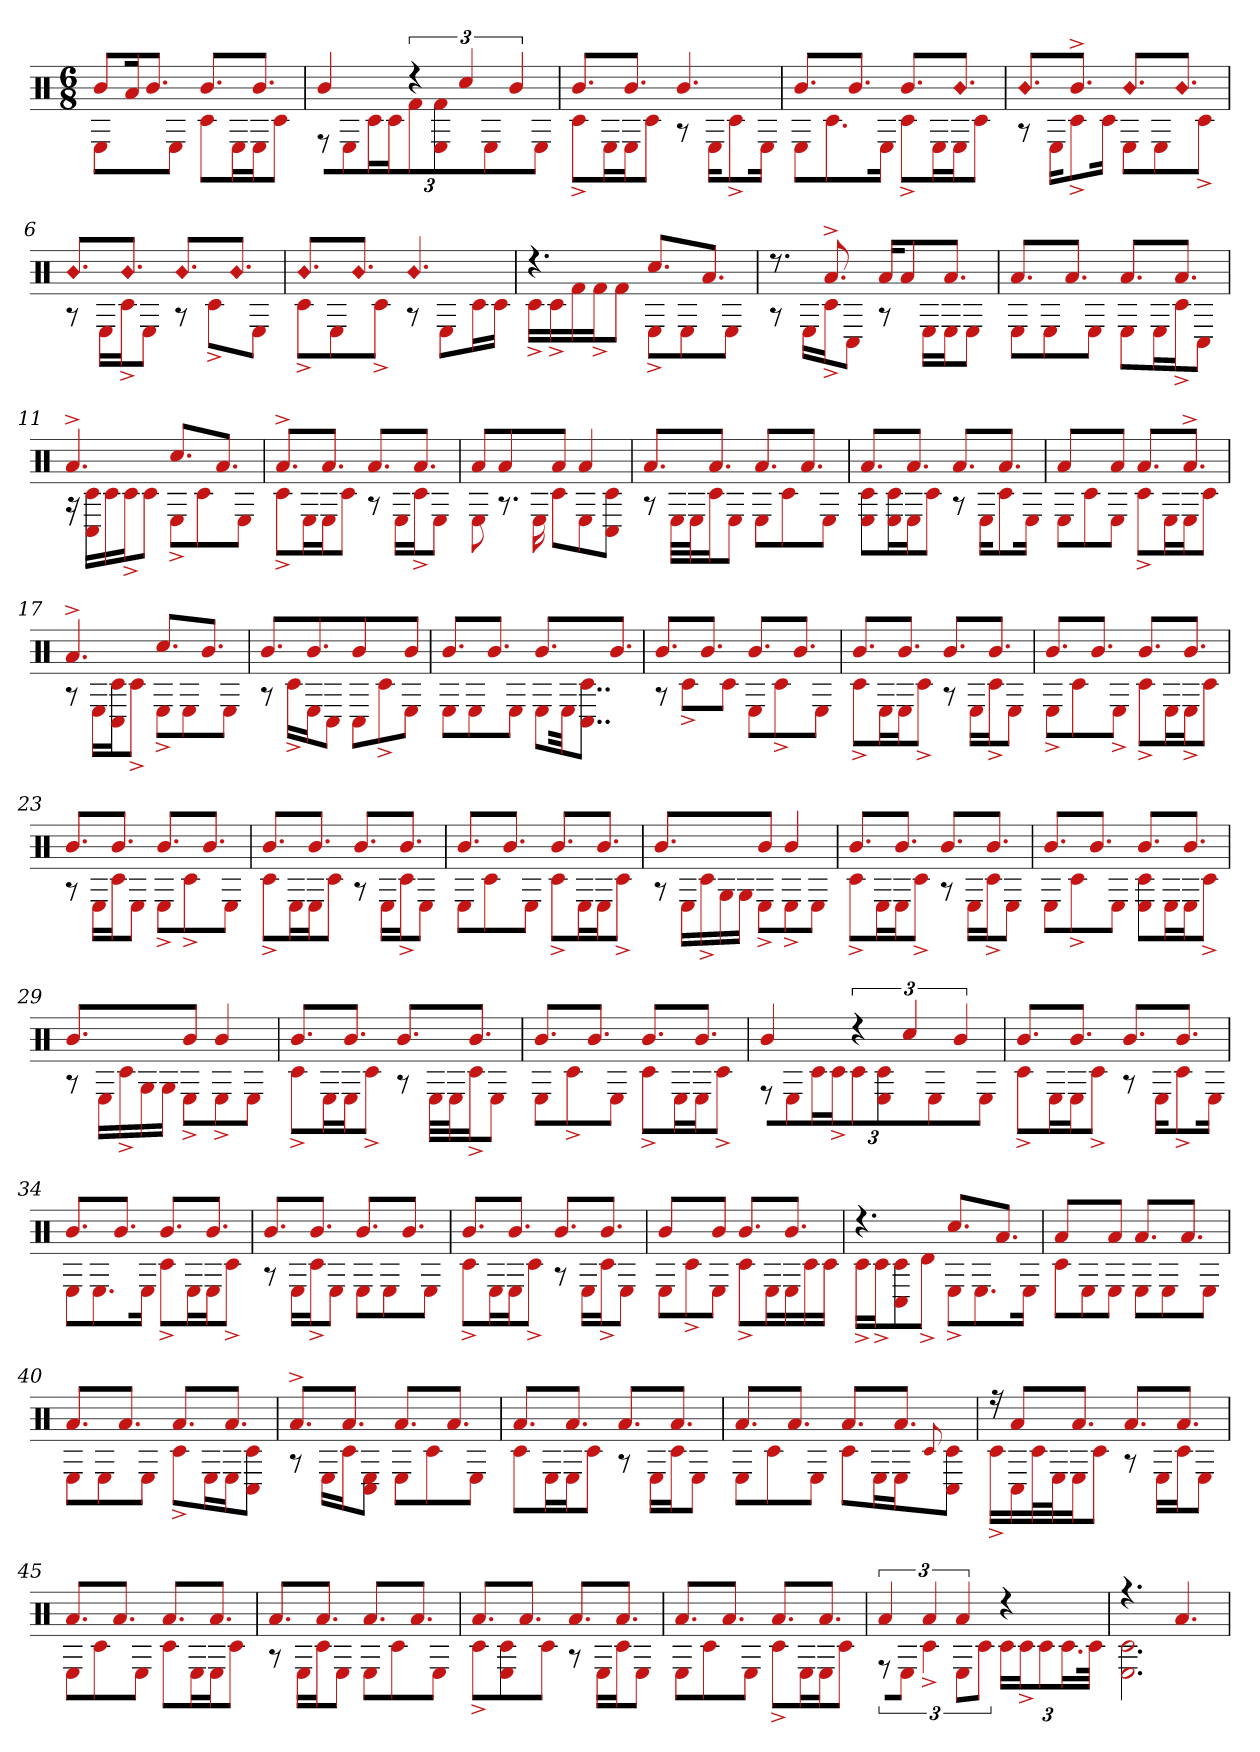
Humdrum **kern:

**kern
*part1
*staff1
*clefX
*k[]
*M6/8
=1
*^
8bL	4E
16ak	.
8.bJ	.
.	8EJ
8.bL	8c#L
.	16EL
8.bJ	16EJ
.	8c#J
=2	=2
4b	12r
.	12EL
.	24c#L
.	24c#JJ
6r	12f#J
.	6f# 6E
6cc#	.
.	6E
6b	.
.	12EJ
=3	=3
8.bL	8c#^L
.	16EL
8.bJ	16EJ
.	8c#J
4.b	8r
.	16EKL
.	8c#^
.	16EJk
=4	=4
8.bL	8EL
.	8.c#
8.bJ	.
.	16EJk
8.bL	8c#^L
.	16EL
!LO:N:head=diamond	!
8.bJ	16EJ
.	8c#J
=5	=5
!LO:N:head=diamond	!
8.bL	8r
.	16EKL
8.b^J	8c#^
.	16c#Jk
!LO:N:head=diamond	!
8.bL	8EL
.	8E
!LO:N:head=diamond	!
8.bJ	.
.	8c#^J
=6	=6
!LO:N:head=diamond	!
8.bL	8r
.	16ELL
!LO:N:head=diamond	!
8.bJ	16c#^J
.	8EJ
!LO:N:head=diamond	!
8.bL	8r
.	8c#^L
!LO:N:head=diamond	!
8.bJ	.
.	8EJ
=7	=7
!LO:N:head=diamond	!
8.bL	8c#^L
.	8E
!LO:N:head=diamond	!
8.bJ	.
.	8c#^J
!LO:N:head=diamond	!
4.b	8r
.	8EL
.	16c#L
.	16c#JJ
=8	=8
4.r	16c#^LL
.	16c#^
.	16f#
.	16f#^J
.	8f#J
8.cc#L	8E^L
.	8E
8.aJ	.
.	8EJ
=9	=9
8.r	8r
.	16ELL
8.a^	16c#^J
.	8C#J
16aKL	8r
8a	.
.	16ELL
8.aJ	16EJ
.	8EJ
=10	=10
8.aL	8EL
.	8E
8.aJ	.
.	8EJ
8.aL	8EL
.	16EL
8.aJ	16c#^J
.	8C#J
=11	=11
4.a^	16r
.	16c# 16C#LL
.	16c#
.	16c#^J
.	8c#J
8.cc#L	8E^L
.	8c#
8.aJ	.
.	8EJ
=12	=12
8.a^L	8c#^L
.	16EL
8.aJ	16EJ
.	8c#J
8.aL	8r
.	16ELL
8.aJ	16c#^J
.	8EJ
=13	=13
8aJ	8E
4a	8.r
.	16E
8aJ	8c#L
4a	8E
.	8C# 8c#J
=14	=14
8.aL	8r
.	32ELLL
.	32EJ
8.aJ	16c#J
.	8EJ
8.aL	8EL
.	8c#
8.aJ	.
.	8EJ
=15	=15
8.aL	8E 8c#L
.	16E 16c#L
8.aJ	16EJ
.	8c#J
8.aL	8r
.	16EKL
8.aJ	8c#
.	16EJk
=16	=16
4a	8EL
.	8c#
8aJ	8EJ
8.aL	8c#^L
.	16EL
8.a^J	16EJ
.	8c#J
=17	=17
4.a^	8r
.	16ELL
.	16C# 16c#J
.	8c#^J
8.cc#L	8E^L
.	8E
8.bJ	.
.	8EJ
=18	=18
8.bL	8r
.	16c#^LL
8.bJ	16EJ
.	8C#J
4b	8C#L
.	8c#^
8bJ	8EJ
=19	=19
8.bL	8EL
.	8E
8.bJ	.
.	8EJ
8.bL	8EL
.	32Ekk
.	8..C# 8..c#J
8.bJ	.
=20	=20
8.bL	8r
.	8c#^L
8.bJ	.
.	8c#J
8.bL	8EL
.	8c#^
8.bJ	.
.	8EJ
=21	=21
8.bL	8c#^L
.	16EL
8.bJ	16EJ
.	8c#^J
8.bL	8r
.	16ELL
8.bJ	16c#^J
.	8EJ
=22	=22
8.bL	8E^L
.	8c#
8.bJ	.
.	8E^J
8.bL	8c#^L
.	16EL
8.bJ	16E^J
.	8c#J
=23	=23
8.bL	8r
.	16ELL
8.bJ	16c#J
.	8EJ
8.bL	8E^L
.	8c#^
8.bJ	.
.	8EJ
=24	=24
8.bL	8c#^L
.	16EL
8.bJ	16EJ
.	8c#J
8.bL	8r
.	16ELL
8.bJ	16c#^J
.	8EJ
=25	=25
8.bL	8EL
.	8c#
8.bJ	.
.	8EJ
8.bL	8c#^L
.	16EL
8.bJ	16EJ
.	8c#^J
=26	=26
4.b	8r
.	16ELL
.	16c#^
.	16G
.	16GJJ
8bJ	8E^L
4b	8E^
.	8EJ
=27	=27
8.bL	8c#^L
.	16EL
8.bJ	16EJ
.	8c#^J
8.bL	8r
.	16ELL
8.bJ	16c#^J
.	8EJ
=28	=28
8.bL	8EL
.	8c#^
8.bJ	.
.	8EJ
8.bL	8E 8c#L
.	16EL
8.bJ	16EJ
.	8c#^J
=29	=29
4.b	8r
.	16ELL
.	16c#^
.	16G
.	16GJJ
8bJ	8E^L
4b	8E^
.	8EJ
=30	=30
8.bL	8c#^L
.	16EL
8.bJ	16EJ
.	8c#^J
8.bL	8r
.	32ELLL
.	32EJ
8.bJ	16c#^J
.	8EJ
=31	=31
8.bL	8EL
.	8c#^
8.bJ	.
.	8EJ
8.bL	8c#^L
.	16EL
8.bJ	16EJ
.	8c#^J
=32	=32
4b	12r
.	12EL
.	24c#L
.	24c#^JJ
6r	12c#J
.	6c# 6E
6cc#	.
.	6E
6b	.
.	12EJ
=33	=33
8.bL	8c#^L
.	16EL
8.bJ	16EJ
.	8c#^J
8.bL	8r
.	16EKL
8.bJ	8c#^
.	16EJk
=34	=34
8.bL	8EL
.	8.E
8.bJ	.
.	16EJk
8.bL	8c#^L
.	16EL
8.bJ	16EJ
.	8c#^J
=35	=35
8.bL	8r
.	16ELL
8.bJ	16c#^J
.	8EJ
8.bL	8EL
.	8E
8.bJ	.
.	8EJ
=36	=36
8.bL	8c#^L
.	16EL
8.bJ	16EJ
.	8c#^J
8.bL	8r
.	16ELL
8.bJ	16c#^J
.	8EJ
=37	=37
4b	8EL
.	8c#^
8bJ	8EJ
8.bL	8c#^L
.	16EL
8.bJ	16E
.	16c#
.	16c#JJ
=38	=38
4.r	16c#^LL
.	16c#^J
.	8c# 8C#
.	8d^J
8.cc#L	8E^L
.	8.E
8.aJ	.
.	16EJk
=39	=39
4a	8c#L
.	8E
8aJ	8EJ
8.aL	8EL
.	8E
8.aJ	.
.	8EJ
=40	=40
8.aL	8EL
.	8E
8.aJ	.
.	8EJ
8.aL	8c#^L
.	16EL
8.aJ	16EJ
.	8C# 8c#J
=41	=41
8.a^L	8r
.	16ELL
8.aJ	16c#J
.	8C# 8EJ
8.aL	8EL
.	8c#
8.aJ	.
.	8EJ
=42	=42
8.aL	8c#L
.	16EL
8.aJ	16EJ
.	8c#J
8.aL	8r
.	16ELL
8.aJ	16c#J
.	8EJ
=43	=43
8.aL	8EL
.	8c#
8.aJ	.
.	8EJ
8.aL	8c#L
.	16EL
8.aJ	16EJ
.	8qqc#
.	8C# 8c#J
=44	=44
16r	16c#^LL
8aL	16C#
.	32c#L
.	32EJ
8.aJ	16EJ
.	8c#J
8.aL	8r
.	16ELL
8.aJ	16c#J
.	8EJ
=45	=45
8.aL	8EL
.	8c#
8.aJ	.
.	8EJ
8.aL	8c#L
.	16EL
8.aJ	16EJ
.	8c#J
=46	=46
8.aL	8r
.	16ELL
8.aJ	16c#J
.	8EJ
8.aL	8EL
.	8c#
8.aJ	.
.	8EJ
=47	=47
8.aL	8c#^L
.	8c# 8E
8.aJ	.
.	8c#J
8.aL	8r
.	16ELL
8.aJ	16c#J
.	8EJ
=48	=48
8.aL	8EL
.	8c#
8.aJ	.
.	8EJ
8.aL	8c#^L
.	16EL
8.aJ	16EJ
.	8c#J
=49	=49
6a	12r
.	12EJ
6a	6c#^
6a	12EL
.	12c#J
4r	24c#LL
.	24c#^J
.	12c#
.	24.c#L
.	48c#JJk
=50	=50
4.r	2.c# 2.E
4.a	.
*v	*v
=
*-
